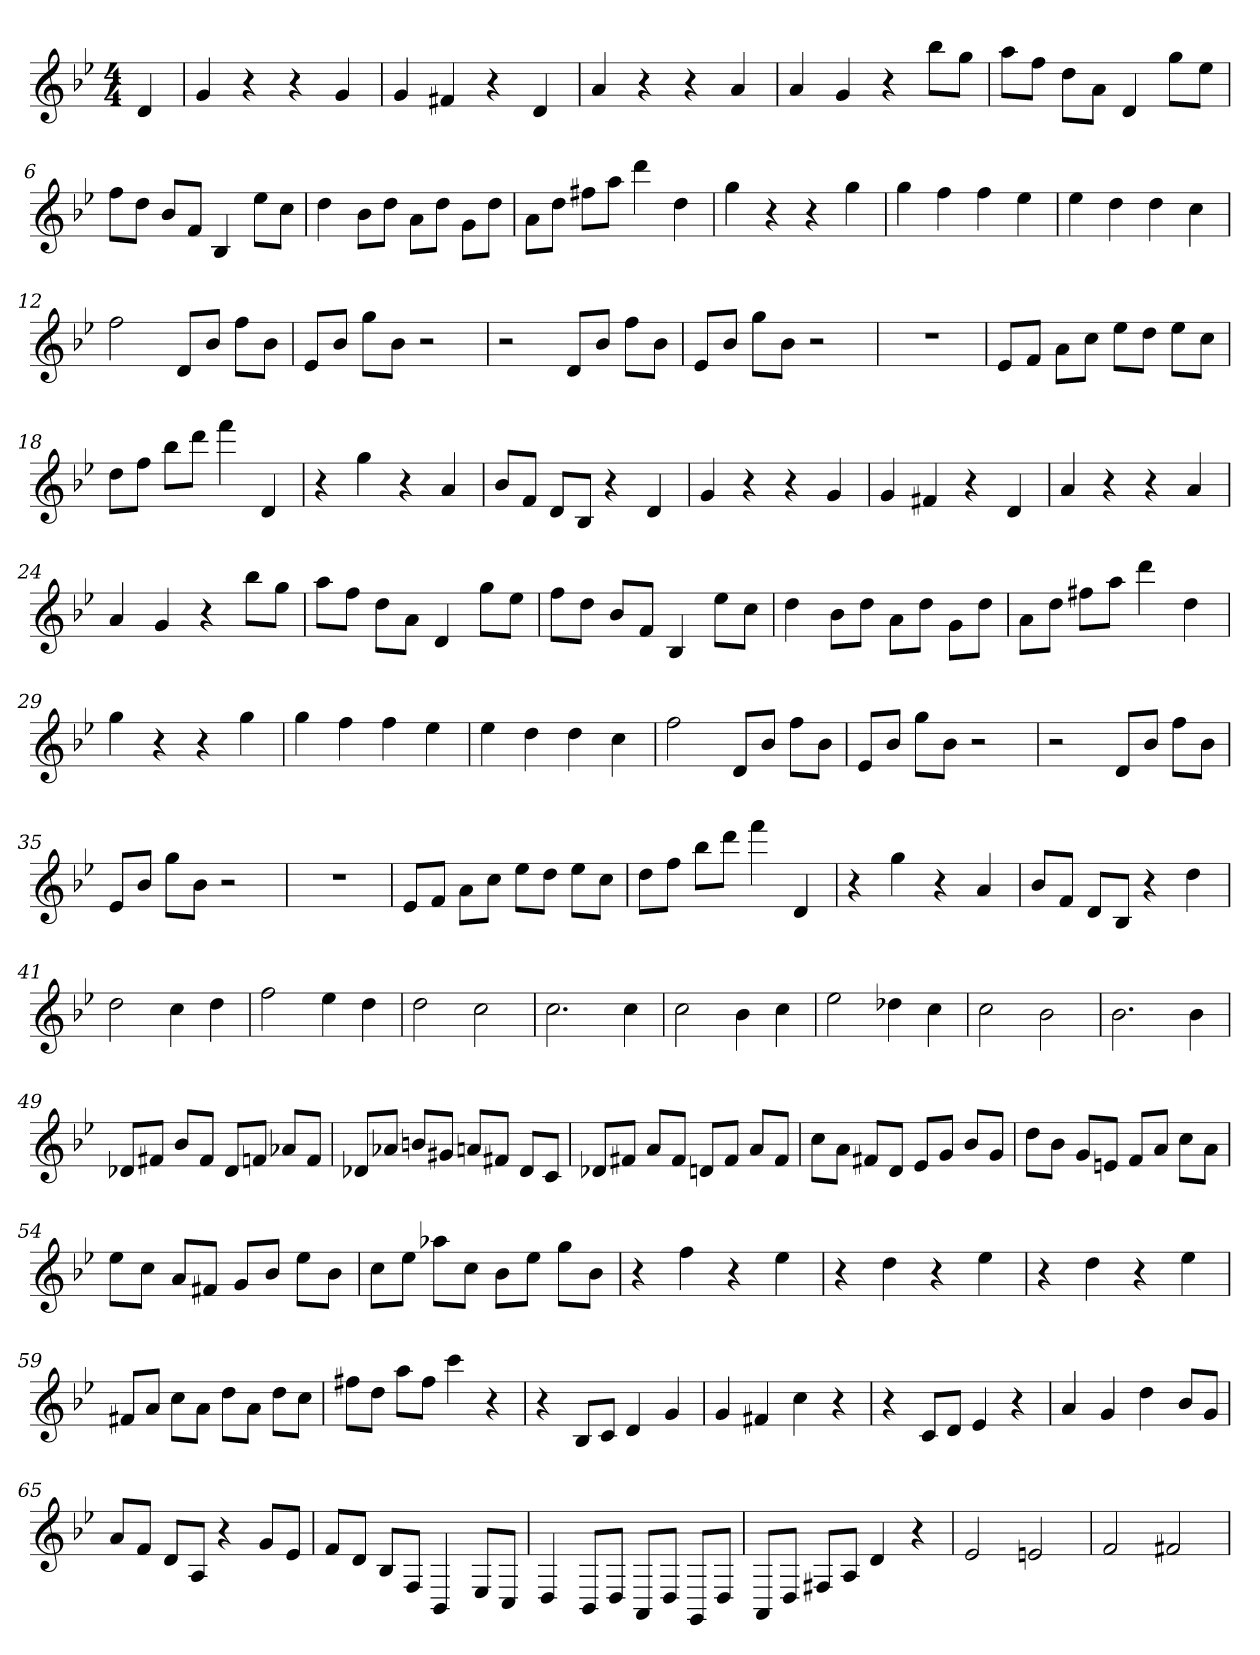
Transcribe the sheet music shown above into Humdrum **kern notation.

**kern
*part1
*staff1
*clefG2
*k[b-e-]
*B-:
*M4/4
=
4d
=1
4g
4r
4r
4g
=2
4g
4f#X
4r
4d
=3
4a
4r
4r
4a
=4
4a
4g
4r
8bb-\L
8gg\J
=5
8aa\L
8ff\J
8dd\L
8a\J
4d
8gg\L
8ee-\J
=6
8ff\L
8dd\J
8b-/L
8f/J
4B-
8ee-\L
8cc\J
=7
4dd
8b-\L
8dd\J
8a\L
8dd\J
8g\L
8dd\J
=8
8a\L
8dd\J
8ff#X\L
8aa\J
4ddd
4dd
=9
4gg
4r
4r
4gg
=10
4gg
4ff
4ff
4ee-
=11
4ee-
4dd
4dd
4cc
=12
2ff
8d/L
8b-/J
8ff\L
8b-\J
=13
8e-/L
8b-/J
8gg\L
8b-\J
2r
=14
2r
8d/L
8b-/J
8ff\L
8b-\J
=15
8e-/L
8b-/J
8gg\L
8b-\J
2r
=16
1r
=17
8e-/L
8f/J
8a\L
8cc\J
8ee-\L
8dd\J
8ee-\L
8cc\J
=18
8dd\L
8ff\J
8bb-\L
8ddd\J
4fff
4d
=19
4r
4gg
4r
4a
=20
8b-/L
8f/J
8d/L
8B-/J
4r
4d
=21
4g
4r
4r
4g
=22
4g
4f#X
4r
4d
=23
4a
4r
4r
4a
=24
4a
4g
4r
8bb-\L
8gg\J
=25
8aa\L
8ff\J
8dd\L
8a\J
4d
8gg\L
8ee-\J
=26
8ff\L
8dd\J
8b-/L
8f/J
4B-
8ee-\L
8cc\J
=27
4dd
8b-\L
8dd\J
8a\L
8dd\J
8g\L
8dd\J
=28
8a\L
8dd\J
8ff#X\L
8aa\J
4ddd
4dd
=29
4gg
4r
4r
4gg
=30
4gg
4ff
4ff
4ee-
=31
4ee-
4dd
4dd
4cc
=32
2ff
8d/L
8b-/J
8ff\L
8b-\J
=33
8e-/L
8b-/J
8gg\L
8b-\J
2r
=34
2r
8d/L
8b-/J
8ff\L
8b-\J
=35
8e-/L
8b-/J
8gg\L
8b-\J
2r
=36
1r
=37
8e-/L
8f/J
8a\L
8cc\J
8ee-\L
8dd\J
8ee-\L
8cc\J
=38
8dd\L
8ff\J
8bb-\L
8ddd\J
4fff
4d
=39
4r
4gg
4r
4a
=40
8b-/L
8f/J
8d/L
8B-/J
4r
4dd
=41
2dd
4cc
4dd
=42
2ff
4ee-
4dd
=43
2dd
2cc
=44
2.cc
4cc
=45
2cc
4b-
4cc
=46
2ee-
4dd-X
4cc
=47
2cc
2b-
=48
2.b-
4b-
=49
8d-X/L
8f#X/J
8b-/L
8f#/J
8d-/L
8fn/J
8a-X/L
8f/J
=50
8d-X/L
8a-X/J
8bn/L
8g#X/J
8an/L
8f#X/J
8d-/L
8c/J
=51
8d-X/L
8f#X/J
8a/L
8f#/J
8dn/L
8f#/J
8a/L
8f#/J
=52
8cc\L
8a\J
8f#X/L
8d/J
8e-/L
8g/J
8b-/L
8g/J
=53
8dd\L
8b-\J
8g/L
8en/J
8f/L
8a/J
8cc\L
8a\J
=54
8ee-\L
8cc\J
8a/L
8f#X/J
8g/L
8b-/J
8ee-\L
8b-\J
=55
8cc\L
8ee-\J
8aa-X\L
8cc\J
8b-\L
8ee-\J
8gg\L
8b-\J
=56
4r
4ff
4r
4ee-
=57
4r
4dd
4r
4ee-
=58
4r
4dd
4r
4ee-
=59
8f#X/L
8a/J
8cc\L
8a\J
8dd\L
8a\J
8dd\L
8cc\J
=60
8ff#X\L
8dd\J
8aa\L
8ff#\J
4ccc
4r
=61
4r
8B-/L
8c/J
4d
4g
=62
4g
4f#X
4cc
4r
=63
4r
8c/L
8d/J
4e-
4r
=64
4a
4g
4dd
8b-/L
8g/J
=65
8a/L
8f/J
8d/L
8A/J
4r
8g/L
8e-/J
=66
8f/L
8d/J
8B-/L
8F/J
4BB-
8E-/L
8C/J
=67
4D
8BB-/L
8D/J
8AA/L
8D/J
8GG/L
8D/J
=68
8AA/L
8D/J
8F#X/L
8A/J
4d
4r
=69
2e-
2en
=70
2f
2f#X
=
*-
